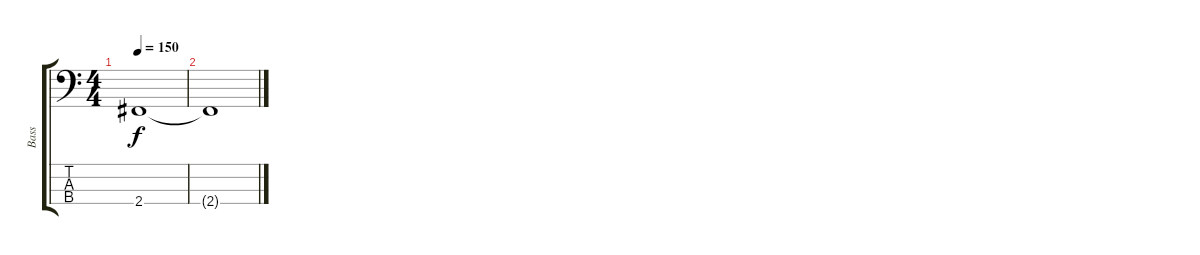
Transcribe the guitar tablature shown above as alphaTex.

\track ("Bass" "Bass") {instrument electricbassfinger}
\staff {score tabs}
\tuning (G2 D2 A1 E1) {hide}
\ts (4 4)
\tempo 150
\clef f4
\ks c
2.4.1{dy f volume 0} |
2.4{t}.1
